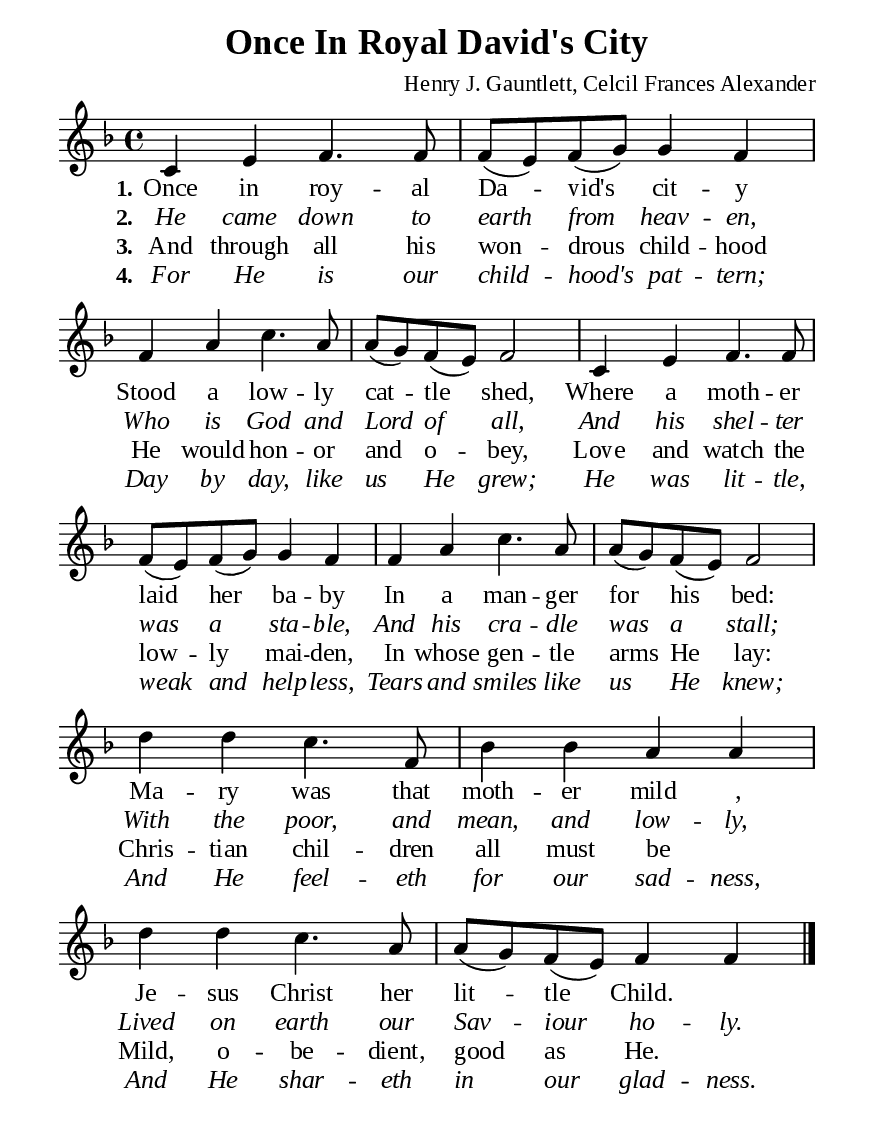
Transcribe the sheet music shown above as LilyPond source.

%%%%%%%%%%%%%%%%%%%%%%%%%%%%%
% CONTENTS OF THIS DOCUMENT
% 1. Common settings
% 2. Verse music
% 3. Verse lyrics
% 4. Layout
%%%%%%%%%%%%%%%%%%%%%%%%%%%%%

%%%%%%%%%%%%%%%%%%%%%%%%%%%%%
% 1. Common settings
%%%%%%%%%%%%%%%%%%%%%%%%%%%%%
\version "2.18.2"

\header {
  title = "Once In Royal David's City"
  composer = "Henry J. Gauntlett, Celcil Frances Alexander"
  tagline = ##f
}

global= {
  \key f \major
  \time 4/4
  \override Score.BarNumber.break-visibility = ##(#f #f #f)
  \override Lyrics.LyricSpace.minimum-distance = #3.0
}

\paper {
  #(set-paper-size "a5")
  top-margin = 3.2\mm
  bottom-marign = 10\mm
  left-margin = 10\mm
  right-margin = 10\mm
  indent = #0
  #(define fonts
	 (make-pango-font-tree "Liberation Serif"
	 		       "Liberation Serif"
			       "Liberation Serif"
			       (/ 20 20)))
  system-system-spacing = #'((basic-distance . 2.5) (padding . 2.5))
}

printItalic = \with {
  \override LyricText.font-shape = #'italic
}

%%%%%%%%%%%%%%%%%%%%%%%%%%%%%
% 2. Verse music
%%%%%%%%%%%%%%%%%%%%%%%%%%%%%
musicVerseSoprano = \relative c' {
  %{	01	%} c4 e f4. f8 |
  %{	02	%} f (e) f (g) g4 f |
  %{	03	%} f a c4. a8 |
  %{	04	%} a (g) f (e) f2 |
  %{	05	%} c4 e f4. f8 |
  %{	06	%} f (e) f (g) g4 f |
  %{	07	%} f a c4. a8 |
  %{	08	%} a (g) f (e) f2 |
  %{	09	%} d'4 d c4. f,8 |
  %{	10	%} bes4 bes a a |
  %{	11	%} d d c4. a8 |
  %{	12	%} a (g) f (e) f4 f \bar "|."
}

%%%%%%%%%%%%%%%%%%%%%%%%%%%%%
% 3. Verse lyrics
%%%%%%%%%%%%%%%%%%%%%%%%%%%%%
verseOne = \lyricmode {
  \set stanza = #"1."
  Once in roy -- al Da -- vid's cit -- y
  Stood a low -- ly cat -- tle shed,
  Where a moth -- er laid her ba -- by
  In a man -- ger for his bed:
  Ma -- ry was that moth -- er mild _,
  Je -- sus Christ her lit -- tle Child.
}

verseTwo = \lyricmode {
  \set stanza = #"2."
  He came down to earth from heav -- en,
  Who is God and Lord of all,
  And his shel -- ter was a sta -- ble,
  And his cra -- dle was a stall;
  With the poor, and mean, and low -- ly,
  Lived on earth our Sav -- iour ho -- ly.
}

verseThree = \lyricmode {
  \set stanza = #"3."
  And through all his won -- drous child -- hood
  He would hon -- or and o -- bey,
  Love and watch the low -- ly mai -- den,
  In whose gen -- tle arms He lay:
  Chris -- tian chil -- dren all must be _
  Mild, o -- be -- dient, good as He.
}

verseFour = \lyricmode {
  \set stanza = #"4."
  For He is our child -- hood's pat -- tern;
  Day by day, like us He grew;
  He was lit -- tle, weak and help -- less,
  Tears and smiles like us He knew;
  And He feel -- eth for our sad -- ness,
  And He shar -- eth in our glad -- ness.
}

%%%%%%%%%%%%%%%%%%%%%%%%%%%%%
% 4. Layout
%%%%%%%%%%%%%%%%%%%%%%%%%%%%%
\score {
    \new ChoirStaff <<
      \new Staff <<
        \clef "treble"
        \new Voice = "sopranos" { \global   \musicVerseSoprano }
      >>
      \new Lyrics \lyricsto sopranos \verseOne
      \new Lyrics \printItalic \lyricsto sopranos \verseTwo
      \new Lyrics \lyricsto sopranos \verseThree
      \new Lyrics \printItalic \lyricsto sopranos \verseFour
    >>
}
